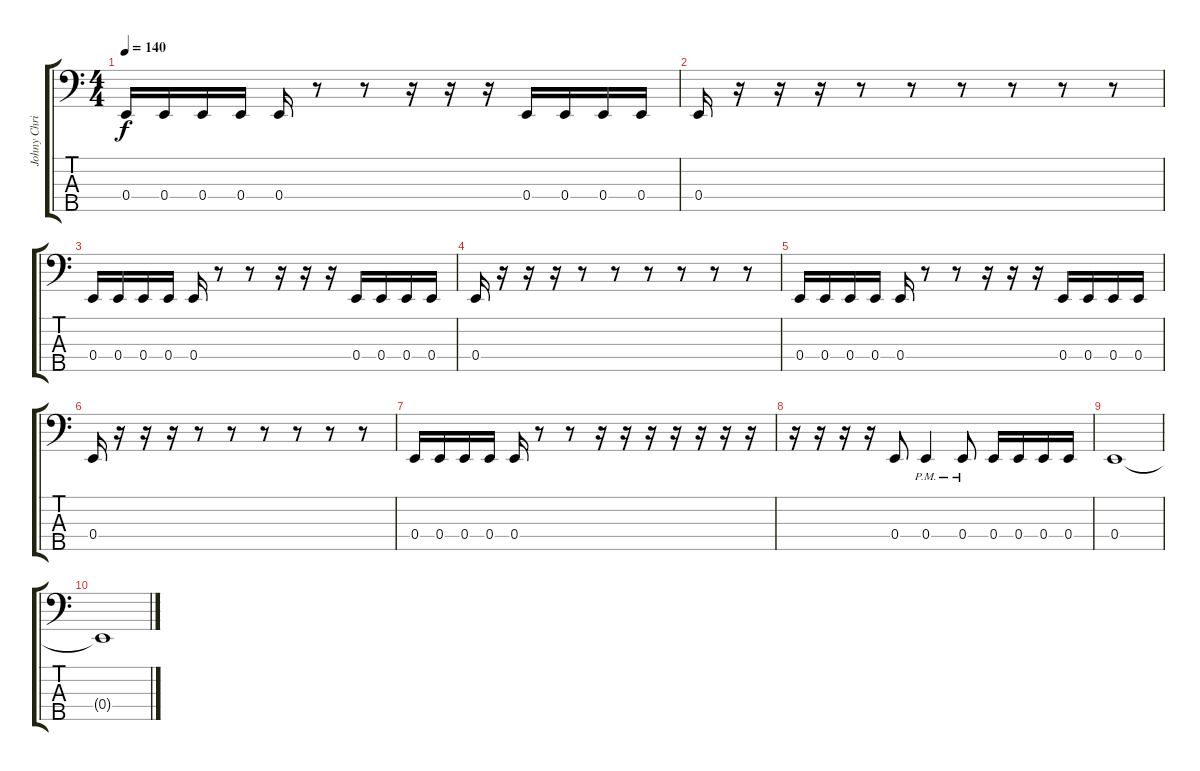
\track ("Johny Christ" "Johny Chri") {instrument electricbasspick}
\staff {score tabs}
\tuning (G2 D2 A1 E1 B0) {hide}
\ts (4 4)
\tempo 140
\clef f4
\ks c
0.4.16{dy f} 0.4.16 0.4.16 0.4.16 0.4.16 r.8 r.8 r.16 r.16 r.16 0.4.16 0.4.16 0.4.16 0.4.16 |
0.4.16 r.16 r.16 r.16 r.8 r.8 r.8 r.8 r.8 r.8 |
0.4.16 0.4.16 0.4.16 0.4.16 0.4.16 r.8 r.8 r.16 r.16 r.16 0.4.16 0.4.16 0.4.16 0.4.16 |
0.4.16 r.16 r.16 r.16 r.8 r.8 r.8 r.8 r.8 r.8 |
0.4.16 0.4.16 0.4.16 0.4.16 0.4.16 r.8 r.8 r.16 r.16 r.16 0.4.16 0.4.16 0.4.16 0.4.16 |
0.4.16 r.16 r.16 r.16 r.8 r.8 r.8 r.8 r.8 r.8 |
0.4.16 0.4.16 0.4.16 0.4.16 0.4.16 r.8 r.8 r.16 r.16 r.16 r.16 r.16 r.16 r.16 |
r.16 r.16 r.16 r.16 0.4.8 0.4{pm}.4 0.4{pm}.8 0.4.16 0.4.16 0.4.16 0.4.16 |
0.4.1 |
0.4{t}.1
